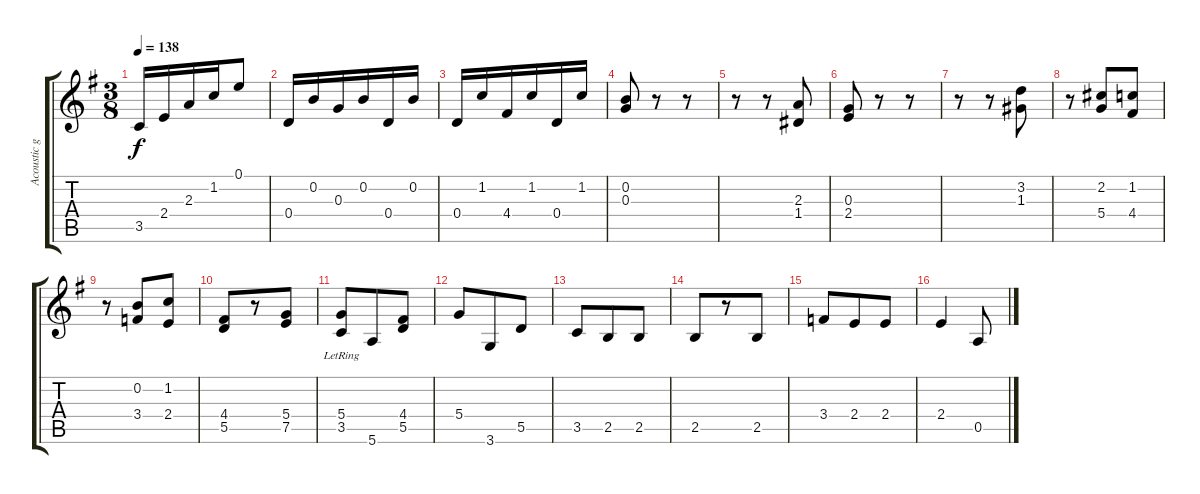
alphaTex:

\track ("Acoustic guitar 2" "Acoustic g") {instrument acousticguitarnylon}
\staff {score tabs}
\tuning (E4 B3 G3 D3 A2 E2) {hide}
\ts (3 8)
\tempo 138
\clef g2
\ks g
3.5.16{dy f} 2.4.16 2.3.16 1.2.16 0.1.8 |
0.4.16 0.2.16 0.3.16 0.2.16 0.4.16 0.2.16 |
0.4.16 1.2.16 4.4.16 1.2.16 0.4.16 1.2.16 |
(0.2 0.3).8 r.8 r.8 |
r.8 r.8 (2.3 1.4).8 |
(0.3 2.4).8 r.8 r.8 |
r.8 r.8 (3.2 1.3).8 |
r.8 (2.2 5.4).8 (1.2 4.4).8 |
r.8 (0.2 3.4).8 (1.2 2.4).8 |
(4.4 5.5).8 r.8 (5.4 7.5).8 |
(5.4{lr} 3.5).8 5.6.8 (4.4 5.5).8 |
5.4.8 3.6.8 5.5.8 |
3.5.8 2.5.8 2.5.8 |
2.5.8 r.8 2.5.8 |
3.4.8 2.4.8 2.4.8 |
2.4.4 0.5.8
